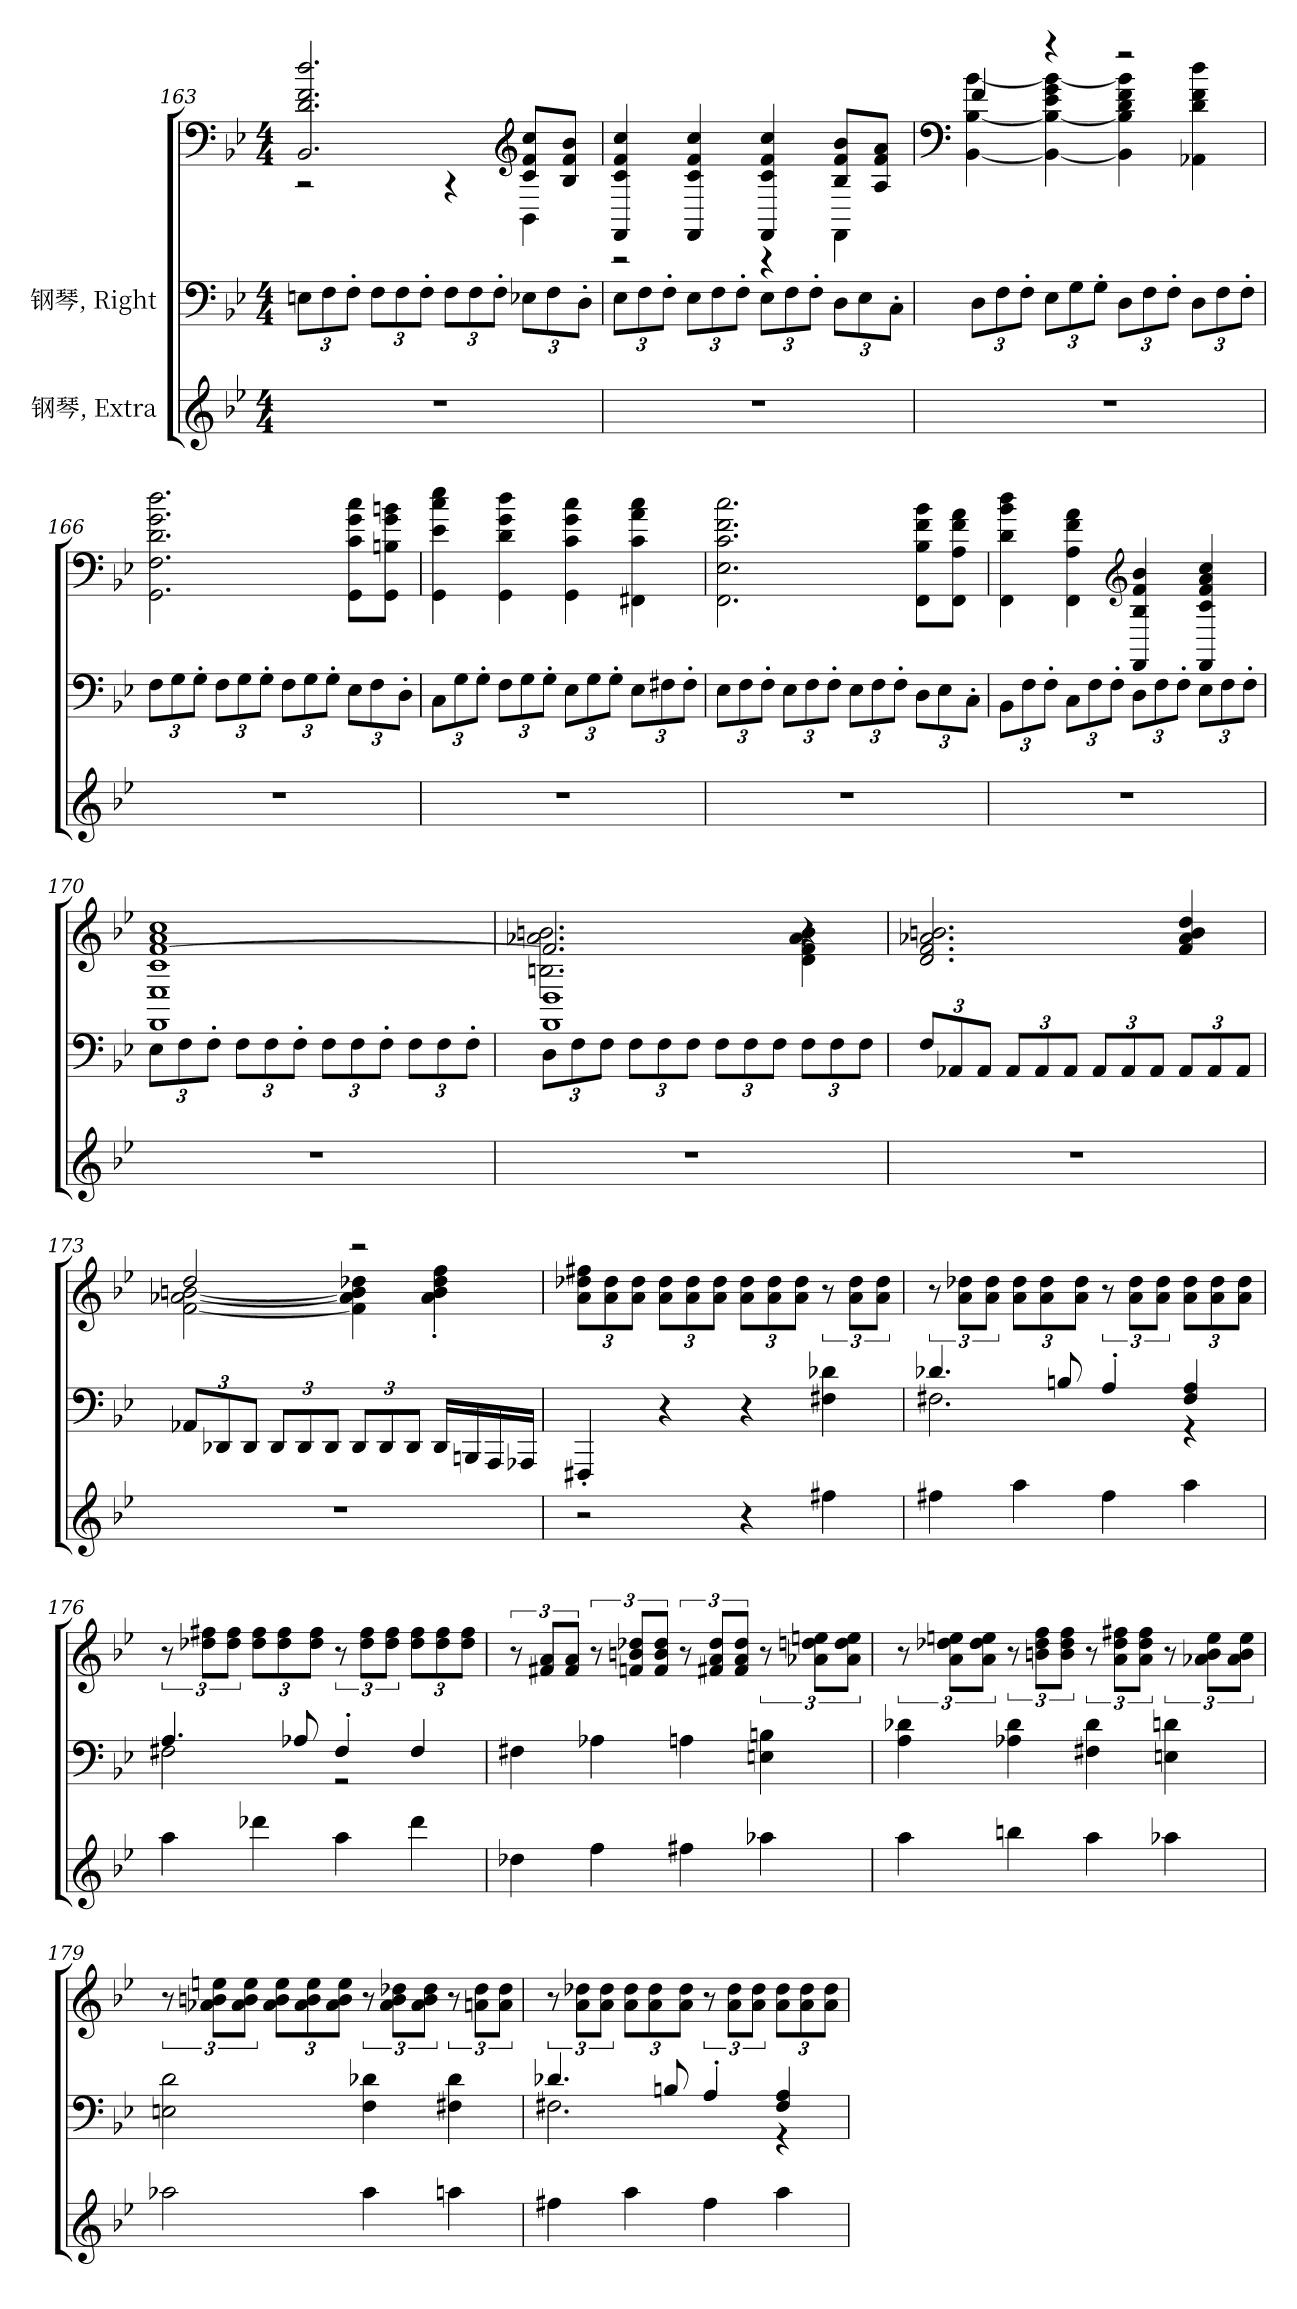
**kern	**kern	**kern
*part2	*part1	*part1
*staff3	*staff2	*staff1
*I"钢琴, Extra	*I"钢琴, Right	*
*clefG2	*clefF4	*clefF4
*k[b-e-]	*k[b-e-]	*k[b-e-]
*M4/4	*M4/4	*M4/4
*	*Xbrackettup	*
=163	=163	=163
*	*	*^
1r	12En\L	2.BB-/ 2.d/ 2.f/ 2.dd/	2r
.	12F\	.	.
.	12F'\J	.	.
.	12F\L	.	.
.	12F\	.	.
.	12F'\J	.	.
*	*	*MM103	*
.	12F\L	.	4r
.	12F\	.	.
.	12F'\J	.	.
*	*	*clefG2	*
.	12E-X\L	8c/ 8f/ 8cc/L	4BB-\
.	12F\	.	.
.	.	8B-/ 8f/ 8b-/J	.
.	12D'\J	.	.
=164	=164	=164	=164
1r	12E-\L	4FF/ 4c/ 4f/ 4cc/	2r
.	12F\	.	.
.	12F'\J	.	.
.	12E-\L	4FF/ 4c/ 4f/ 4cc/	.
.	12F\	.	.
.	12F'\J	.	.
.	12E-\L	4FF/ 4c/ 4f/ 4cc/	4r
.	12F\	.	.
.	12F'\J	.	.
.	12D\L	8B-/ 8f/ 8b-/L	4FF\
.	12E-\	.	.
.	.	8A/ 8f/ 8a/J	.
.	12C'\J	.	.
!!LO:LB:g=z	!!
=165	=165	=165	=165
*	*	*clefF4	*
*	*	*MM106	*
1r	12D\L	4f/	[4BB-\ [4B-\ [4b-\
.	12F\	.	.
.	12F'\J	.	.
.	12E-\L	4r	4BB-\_ 4B-\_ 4e-\ 4g\ 4b-\_
.	12G\	.	.
.	12G'\J	.	.
.	12D\L	2r	4BB-\] 4B-\] 4d\ 4f\ 4b-\]
.	12F\	.	.
.	12F'\J	.	.
*	*	*MM106	*
.	12D\L	.	4AA-X\ 4d\ 4f\ 4dd\
.	12F\	.	.
.	12F'\J	.	.
*	*	*v	*v
=166	=166	=166
*	*	*MM97
1r	12F\L	2.GG\ 2.F\ 2.d\ 2.g\ 2.dd\
.	12G\	.
.	12G'\J	.
.	12F\L	.
.	12G\	.
.	12G'\J	.
.	12F\L	.
.	12G\	.
.	12G'\J	.
.	12E-\L	8GG\ 8c\ 8g\ 8cc\L
.	12F\	.
.	.	8GG\ 8Bn\ 8g\ 8bn\J
.	12D'\J	.
=167	=167	=167
1r	12C\L	4GG\ 4e-\ 4cc\ 4ee-\
.	12G\	.
.	12G'\J	.
.	12F\L	4GG\ 4d\ 4g\ 4dd\
.	12G\	.
.	12G'\J	.
.	12E-\L	4GG\ 4c\ 4g\ 4cc\
.	12G\	.
.	12G'\J	.
.	12E-\L	4FF#X\ 4c\ 4a\ 4cc\
.	12F#X\	.
.	12F#'\J	.
!!LO:PB:g=z
=168	=168	=168
1r	12E-\L	2.FF\ 2.E-\ 2.c\ 2.f\ 2.cc\
.	12F\	.
.	12F'\J	.
.	12E-\L	.
.	12F\	.
.	12F'\J	.
.	12E-\L	.
.	12F\	.
.	12F'\J	.
.	12D\L	8FF\ 8B-\ 8f\ 8b-\L
.	12E-\	.
.	.	8FF\ 8A\ 8f\ 8a\J
.	12C'\J	.
=169	=169	=169
1r	12BB-\L	4FF\ 4d\ 4b-\ 4dd\
.	12F\	.
.	12F'\J	.
.	12C\L	4FF\ 4A\ 4f\ 4a\
.	12F\	.
.	12F'\J	.
*	*	*clefG2
.	12D\L	4FF/ 4B-/ 4f/ 4b-/
.	12F\	.
.	12F'\J	.
.	12E-\L	4FF/ 4c/ 4f/ 4a/ 4cc/
.	12F\	.
.	12F'\J	.
=170	=170	=170
*	*	*^
1r	12E-\L	[1f	1FF 1E- 1c 1a 1cc
.	12F\	.	.
.	12F'\J	.	.
.	12F\L	.	.
.	12F\	.	.
.	12F'\J	.	.
.	12F\L	.	.
.	12F\	.	.
.	12F'\J	.	.
.	12F\L	.	.
.	12F\	.	.
.	12F'\J	.	.
!!LO:LB:g=z
=171	=171	=171	=171
*	*	*	*^
1r	12D\L	2.f/]	2.Bn\ 2.a-X\ 2.bn\	1FF 1D
.	12F\	.	.	.
.	12F\J	.	.	.
.	12F\L	.	.	.
.	12F\	.	.	.
.	12F\J	.	.	.
.	12F\L	.	.	.
.	12F\	.	.	.
.	12F\J	.	.	.
.	12F\L	4r	4d\ 4f\ 4a-\ 4b\	.
.	12F\	.	.	.
.	12F\J	.	.	.
*	*	*v	*v	*v
=172	=172	=172
1r	12F/L	2.d/ 2.f/ 2.a-X/ 2.bn/
.	12AA-X/	.
.	12AA-/J	.
.	12AA-/L	.
.	12AA-/	.
.	12AA-/J	.
.	12AA-/L	.
.	12AA-/	.
.	12AA-/J	.
.	12AA-/L	4f/ 4a-/ 4b/ 4dd/
.	12AA-/	.
.	12AA-/J	.
!!LO:LB:g=z
=173	=173	=173
*	*	*^
1r	12AA-X/L	2dd/	[2f\ [2a-X\ [2bn\
.	12DD-X/	.	.
.	12DD-/J	.	.
.	12DD-/L	.	.
.	12DD-/	.	.
.	12DD-/J	.	.
*	*	*MM76	*
.	12DD-/L	2r	4f\] 4a-\] 4b\] 4dd-X\
.	12DD-/	.	.
.	12DD-/J	.	.
.	16DD-/LL	.	4a-\' 4b\' 4dd-\' 4ff\'
.	16BBBn/	.	.
.	16AAA/	.	.
.	16AAA-X/JJ	.	.
*	*	*v	*v
=174	=174	=174
*	*	*Xbrackettup
*	*	*MM75
2r	4FFF#X'/	12a\ 12dd-X\ 12ff#X\L
.	.	12a\ 12dd-\
.	.	12a\ 12dd-\J
*	*	*MM93
.	4r	12a\ 12dd-\L
.	.	12a\ 12dd-\
.	.	12a\ 12dd-\J
4r	4r	12a\ 12dd-\L
*	*	*MM111
.	.	12a\ 12dd-\
.	.	12a\ 12dd-\J
*	*	*brackettup
4ff#X\	4F#X\ 4d-X\	12r
.	.	12a\ 12dd-\L
.	.	12a\ 12dd-\J
!!LO:LB:g=z
=175	=175	=175
*	*^	*
4ff#X\	4.d-X/	2.F#X\	12r
.	.	.	12a\ 12dd-X\L
.	.	.	12a\ 12dd-\J
*	*	*	*Xbrackettup
4aa\	.	.	12a\ 12dd-\L
.	.	.	12a\ 12dd-\
.	8Bn/	.	.
.	.	.	12a\ 12dd-\J
*	*	*	*brackettup
4ff#\	4A'/	.	12r
.	.	.	12a\ 12dd-\L
.	.	.	12a\ 12dd-\J
*	*	*	*Xbrackettup
4aa\	4F#/ 4A/	4r	12a\ 12dd-\L
.	.	.	12a\ 12dd-\
.	.	.	12a\ 12dd-\J
=176	=176	=176	=176
*	*	*	*brackettup
4aa\	4.A/	2F#X\	12r
*	*	*	*MM104
.	.	.	12dd-X\ 12ff#X\L
.	.	.	12dd-\ 12ff#\J
*	*	*	*Xbrackettup
4ddd-X\	.	.	12dd-\ 12ff#\L
.	.	.	12dd-\ 12ff#\
.	8A-X/	.	.
.	.	.	12dd-\ 12ff#\J
*	*	*	*brackettup
4aa\	4F#'/	2r	12r
.	.	.	12dd-\ 12ff#\L
.	.	.	12dd-\ 12ff#\J
*	*	*	*Xbrackettup
4ddd-\	4F#/	.	12dd-\ 12ff#\L
.	.	.	12dd-\ 12ff#\
.	.	.	12dd-\ 12ff#\J
*	*v	*v	*
!!LO:PB:g=z
=177	=177	=177
*	*	*brackettup
4dd-X\	4F#X\	12r
.	.	12f#X/ 12a/L
.	.	12f#/ 12a/J
4ff\	4A-X\	12r
.	.	12fn/ 12bn/ 12dd-X/L
*	*	*MM112
.	.	12f/ 12b/ 12dd-/J
4ff#X\	4An\	12r
.	.	12f#X/ 12a/ 12dd-/L
.	.	12f#/ 12a/ 12dd-/J
4aa-X\	4En\ 4Bn\	12r
.	.	12a-X\ 12ddn\ 12een\L
.	.	12a-\ 12dd\ 12ee\J
=178	=178	=178
4aa\	4A\ 4d-X\	12r
.	.	12a\ 12dd-X\ 12een\L
.	.	12a\ 12dd-\ 12ee\J
*	*	*MM121
4bbn\	4A-X\ 4d-\	12r
.	.	12bn\ 12dd-\ 12ff\L
.	.	12b\ 12dd-\ 12ff\J
4aa\	4F#X\ 4d-\	12r
.	.	12a\ 12dd-\ 12ff#X\L
.	.	12a\ 12dd-\ 12ff#\J
4aa-X\	4En\ 4dn\	12r
.	.	12a-X\ 12b\ 12ee\L
.	.	12a-\ 12b\ 12ee\J
!!LO:LB:g=z
=179	=179	=179
2aa-X\	2En\ 2d\	12r
.	.	12a-X\ 12bn\ 12een\L
.	.	12a-\ 12b\ 12ee\J
*	*	*Xbrackettup
.	.	12a-\ 12b\ 12ee\L
.	.	12a-\ 12b\ 12ee\
.	.	12a-\ 12b\ 12ee\J
*	*	*brackettup
4aa-\	4F\ 4d-X\	12r
.	.	12a-\ 12b\ 12dd-X\L
*	*	*MM95
.	.	12a-\ 12b\ 12dd-\J
4aan\	4F#X\ 4d-\	12r
.	.	12an\ 12dd-\L
*	*	*MM77
.	.	12a\ 12dd-\J
=180	=180	=180
*	*^	*
4ff#X\	4.d-X/	2.F#X\	12r
.	.	.	12a\ 12dd-X\L
*	*	*	*MM111
.	.	.	12a\ 12dd-\J
*	*	*	*Xbrackettup
4aa\	.	.	12a\ 12dd-\L
.	.	.	12a\ 12dd-\
.	8Bn/	.	.
.	.	.	12a\ 12dd-\J
*	*	*	*brackettup
4ff#\	4A'/	.	12r
.	.	.	12a\ 12dd-\L
.	.	.	12a\ 12dd-\J
*	*	*	*Xbrackettup
4aa\	4F#/ 4A/	4r	12a\ 12dd-\L
.	.	.	12a\ 12dd-\
.	.	.	12a\ 12dd-\J
*	*v	*v	*
=	=	=
*-	*-	*-
